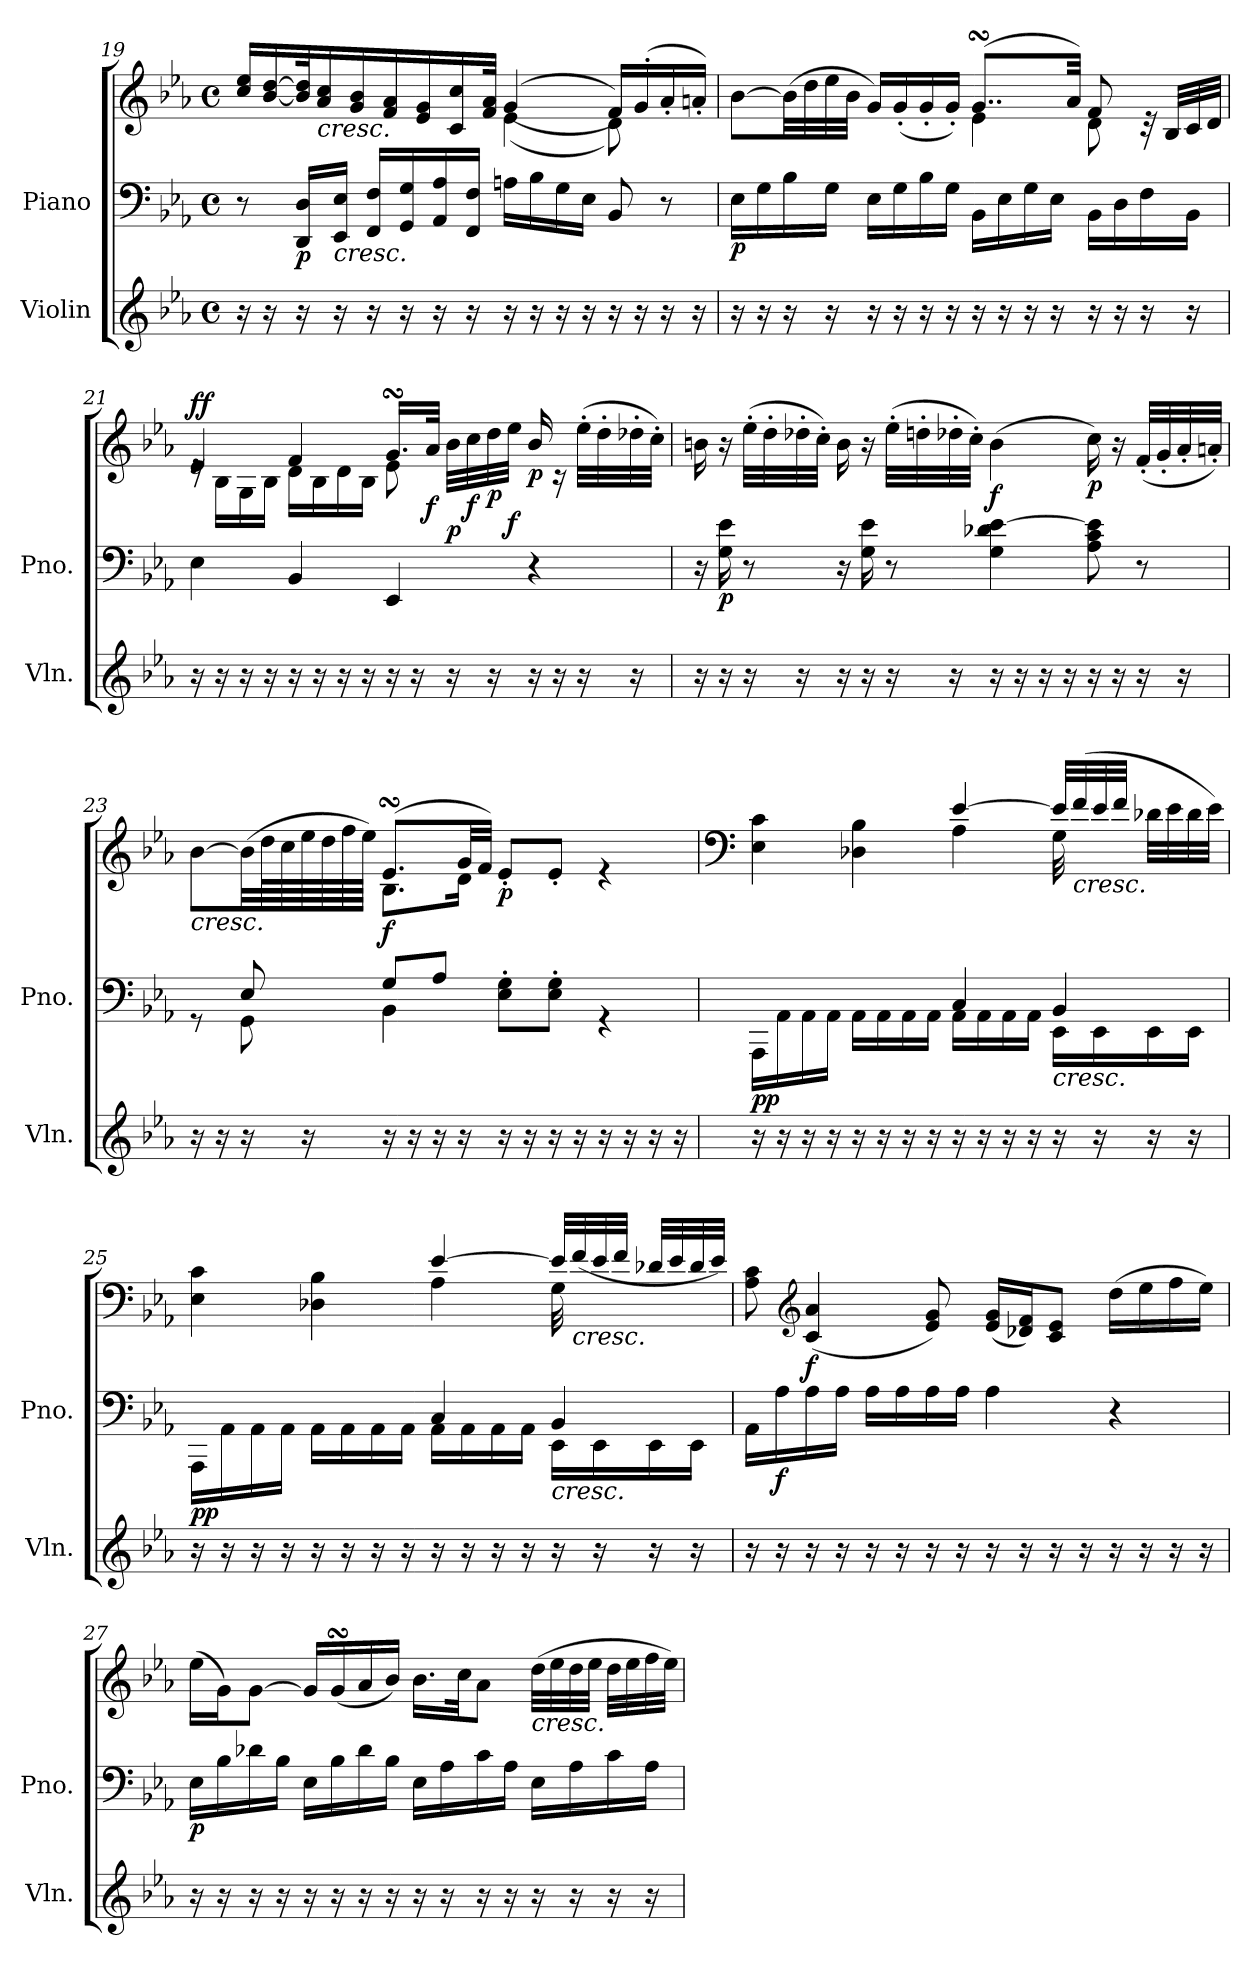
**kern	**kern	**kern	**dynam
*part2	*part1	*part1	*part1
*staff3	*staff2	*staff1	*staff1/2
*I"Violin	*I"Piano	*	*
*I'Vln.	*I'Pno.	*	*
*clefG2	*clefF4	*clefG2	*
*k[b-e-a-]	*k[b-e-a-]	*k[b-e-a-]	*
*M4/4	*M4/4	*M4/4	*
*met(c)	*met(c)	*met(c)	*
=19	=19	=19	=19
*	*	*^	*
16r	8r	16cc/ 16ee-/LL	2ryy	.
16r	.	[16b-/ [16dd/	.	.
!	!	!	!	!LO:DY:b=2
16r	16DD/ 16D/LL	32b-/] 32dd/]K	.	p
!	!	!LO:TX:b:i:t=cresc.	!	!
.	.	16a-/ 16cc/	.	.
!	!LO:TX:b:i:t=cresc.	!	!	!
16r	16EE-/ 16E-/JJ	.	.	.
.	.	16g/ 16b-/	.	.
16r	16FF/ 16F/LL	.	.	.
.	.	16f/ 16a-/	.	.
16r	16GG/ 16G/	.	.	.
.	.	16e-/ 16g/	.	.
16r	16AA-/ 16A-/	.	.	.
.	.	16c/ 16cc/	.	.
16r	16FF/ 16F/JJ	.	.	.
.	.	32f/ 32a-/JJk	.	.
16r	16An\LL	(>(>4g/	(<4e-\	.
16r	16B-\	.	.	.
16r	16G\	.	.	.
16r	16E-\JJ	.	.	.
16r	8BB-/	16f/LL))	8d\)	.
16r	.	(<16g'/	.	.
16r	8r	16a-'/	8ryy	.
16r	.	16an'/JJ)	.	.
!!LO:LB:g=z	!!
=20	=20	=20	=20	=20
!	!	!	!	!LO:DY:b=2
16r	16E-\LL	[8b-\L	2ryy	p
16r	16G\	.	.	.
16r	16B-\	(>32b-\LL]	.	.
.	.	32dd\	.	.
16r	16G\JJ	32ee-\	.	.
.	.	32b-\JJJ	.	.
16r	16E-\LL	16g/LL)	.	.
16r	16G\	(<16g'/	.	.
16r	16B-\	16g'/	.	.
16r	16G\JJ	16g'/JJ)	.	.
16r	16BB-\LL	(>8..gsSsS/L	4e-\	.
16r	16E-\	.	.	.
16r	16G\	.	.	.
16r	16E-\JJ	.	.	.
.	.	32a-/Jkk)	.	.
16r	16BB-\LL	8f/	8d\	.
16r	16D\	.	.	.
16r	16F\	32rc	8ryy	.
.	.	32B-/LLL	.	.
16r	16BB-\JJ	32c/	.	.
.	.	32d/JJJ	.	.
=21	=21	=21	=21	=21
!	!	!	!	!LO:DY:b=2
!	!	!	!	!LO:DY:n=1:a
16r	4E-\	4e-/	16re	f f
16r	.	.	16B-\LL	.
16r	.	.	16G\	.
16r	.	.	16B-\JJ	.
16r	4BB-/	4f/	16d\LL	.
16r	.	.	16B-\	.
16r	.	.	16d\	.
16r	.	.	16B-\JJ	.
16r	4EE-/	16.gsSsS/LL	8e-\	.
16r	.	.	.	.
!	!	!	!	!LO:DY:n=2:b
.	.	32a-/JJk	.	f
!	!	!	!	!LO:DY:n=3:b
16r	.	32b-\LLL	8ryy	p
!	!	!	!	!LO:DY:n=4:b
.	.	32cc\	.	f
!	!	!	!	!LO:DY:n=5:b
16r	.	32dd\	.	p
!	!	!	!	!LO:DY:n=6:b
.	.	32ee-\JJJ	.	f
!	!	!	!	!LO:DY:n=7:b
16r	4r	16b-/	4ryy	p
16r	.	16rc	.	.
16r	.	(>32ee-'\LLL	.	.
.	.	32dd'\	.	.
16r	.	32dd-X'\	.	.
.	.	32cc'\JJJ)	.	.
*	*	*v	*v	*
!!LO:PB:g=z
=22	=22	=22	=22
16r	16r	16bn\	.
!	!	!	!LO:DY:b=2
16r	16G\ 16e-\	16r	p
16r	8r	(>32ee-'\LLL	.
.	.	32dd'\	.
16r	.	32dd-X'\	.
.	.	32cc'\JJJ)	.
16r	16r	16b\	.
16r	16G\ 16e-\	16r	.
16r	8r	(>32ee-'\LLL	.
.	.	32ddn'\	.
16r	.	32dd-X'\	.
.	.	32cc'\JJJ)	.
!	!	!	!LO:DY:b
16r	4G\ 4d-X\ [4e-\	(>4b\	f
16r	.	.	.
16r	.	.	.
16r	.	.	.
!	!	!	!LO:DY:b
16r	8A-\ 8c\ 8e-\]	16cc\)	p
16r	.	16r	.
16r	8r	(<32f'/LLL	.
.	.	32g'/	.
16r	.	32a-'/	.
.	.	32an'/JJJ)	.
=23	=23	=23	=23
*	*^	*^	*
!	!	!	!LO:TX:b:i:t=cresc.	!	!
16r	8rGG	8ryy	[8b-\L	4ryy	.
16r	.	.	.	.	.
16r	8E-/	8GG\	(>32b-\LL]	.	.
.	.	.	64dd\L	.	.
.	.	.	64cc\	.	.
16r	.	.	64ee-\	.	.
.	.	.	64dd\	.	.
.	.	.	64ff\	.	.
.	.	.	64ee-\JJJJ)	.	.
!	!	!	!	!	!LO:DY:b
16r	8G/L	4BB-\	(>8.e-sSSs/L	8.B-\L	f
16r	.	.	.	.	.
16r	8A-/J	.	.	.	.
16r	.	.	32g/LL	16d\Jk	.
.	.	.	32f/JJJ)	.	.
!	!	!	!	!	!LO:DY:b
16r	8E-\' 8G\'L	2ryy	8e-'/L	2ryy	p
16r	.	.	.	.	.
16r	8E-\' 8G\'J	.	8e-'/J	.	.
16r	.	.	.	.	.
16r	4rGG	.	4re	.	.
16r	.	.	.	.	.
16r	.	.	.	.	.
16r	.	.	.	.	.
!!LO:LB:g=z	!!
=24	=24	=24	=24	=24	=24
*	*	*	*clefF4	*	*
!	!	!	!	!	!LO:DY:b=2
!	!	!	!	!	!LO:DY:n=1:b
16r	2ryy	16AAA-\LL	4E-\ 4c\	2ryy	p p
16r	.	16AA-\	.	.	.
16r	.	16AA-\	.	.	.
16r	.	16AA-\JJ	.	.	.
16r	.	16AA-\LL	4D-X\ 4B-\	.	.
16r	.	16AA-\	.	.	.
16r	.	16AA-\	.	.	.
16r	.	16AA-\JJ	.	.	.
16r	4C/	16AA-\LL	[4e-/	4A-\	.
16r	.	16AA-\	.	.	.
16r	.	16AA-\	.	.	.
16r	.	16AA-\JJ	.	.	.
!	!LO:TX:b:i:t=cresc.	!	!	!	!
16r	4BB-/	16EE-\LL	32e-/LLL]	32G\	.
!	!	!	!LO:TX:b:i:t=cresc.	!	!
.	.	.	(>32f/	32ryy	.
16r	.	16EE-\	32e-/	16ryy	.
.	.	.	32f/JJJ	.	.
16r	.	16EE-\	32d-X\LLL	8ryy	.
.	.	.	32e-\	.	.
16r	.	16EE-\JJ	32d-\	.	.
.	.	.	32e-\JJJ)	.	.
=25	=25	=25	=25	=25	=25
!	!	!	!	!	!LO:DY:b=2
!	!	!	!	!	!LO:DY:n=1:b
16r	2ryy	16AAA-\LL	4E-\ 4c\	2ryy	p p
16r	.	16AA-\	.	.	.
16r	.	16AA-\	.	.	.
16r	.	16AA-\JJ	.	.	.
16r	.	16AA-\LL	4D-X\ 4B-\	.	.
16r	.	16AA-\	.	.	.
16r	.	16AA-\	.	.	.
16r	.	16AA-\JJ	.	.	.
16r	4C/	16AA-\LL	[4e-/	4A-\	.
16r	.	16AA-\	.	.	.
16r	.	16AA-\	.	.	.
16r	.	16AA-\JJ	.	.	.
!	!LO:TX:b:i:t=cresc.	!	!	!	!
16r	4BB-/	16EE-\LL	32e-/LLL]	32G\	.
!	!	!	!LO:TX:b:i:t=cresc.	!	!
.	.	.	(<32f/	32ryy	.
16r	.	16EE-\	32e-/	16ryy	.
.	.	.	32f/JJJ	.	.
16r	.	16EE-\	32d-X/LLL	8ryy	.
.	.	.	32e-/	.	.
16r	.	16EE-\JJ	32d-/	.	.
.	.	.	32e-/JJJ)	.	.
*	*v	*v	*	*	*
*	*	*v	*v	*
!!LO:LB:g=z
=26	=26	=26	=26
16r	16AA-\LL	8A-\ 8c\	.
!	!	!	!LO:DY:b=2
16r	16A-\	.	f
*	*	*clefG2	*
!	!	!	!LO:DY:b
16r	16A-\	(<4c/ 4a-/	f
16r	16A-\JJ	.	.
16r	16A-\LL	.	.
16r	16A-\	.	.
16r	16A-\	8e-/ 8g/)	.
16r	16A-\JJ	.	.
16r	4A-\	(<16e-/ 16g/LL	.
16r	.	16d-X/ 16f/J)	.
16r	.	8c/ 8e-/J	.
16r	.	.	.
16r	4r	(>16dd\LL	.
16r	.	16ee-\	.
16r	.	16ff\	.
16r	.	16ee-\JJ)	.
=27	=27	=27	=27
!	!	!	!LO:DY:b=2
16r	16E-\LL	(>16ee-\LL	p
16r	16B-\	16g\J)	.
16r	16d-X\	[8g\J	.
16r	16B-\JJ	.	.
16r	16E-\LL	16g/LL]	.
16r	16B-\	(<16gsSsS/	.
16r	16d-\	16a-/	.
16r	16B-\JJ	16b-/JJ)	.
16r	16E-\LL	16.b-\LL	.
16r	16A-\	.	.
.	.	32cc\JK	.
16r	16c\	8a-\J	.
16r	16A-\JJ	.	.
!	!	!LO:TX:b:i:t=cresc.	!
16r	16E-\LL	(>32dd\LLL	.
.	.	32ee-\	.
16r	16A-\	32dd\	.
.	.	32ee-\JJJ	.
16r	16c\	32dd\LLL	.
.	.	32ee-\	.
16r	16A-\JJ	32ff\	.
.	.	32ee-\JJJ)	.
=	=	=	=
*-	*-	*-	*-
